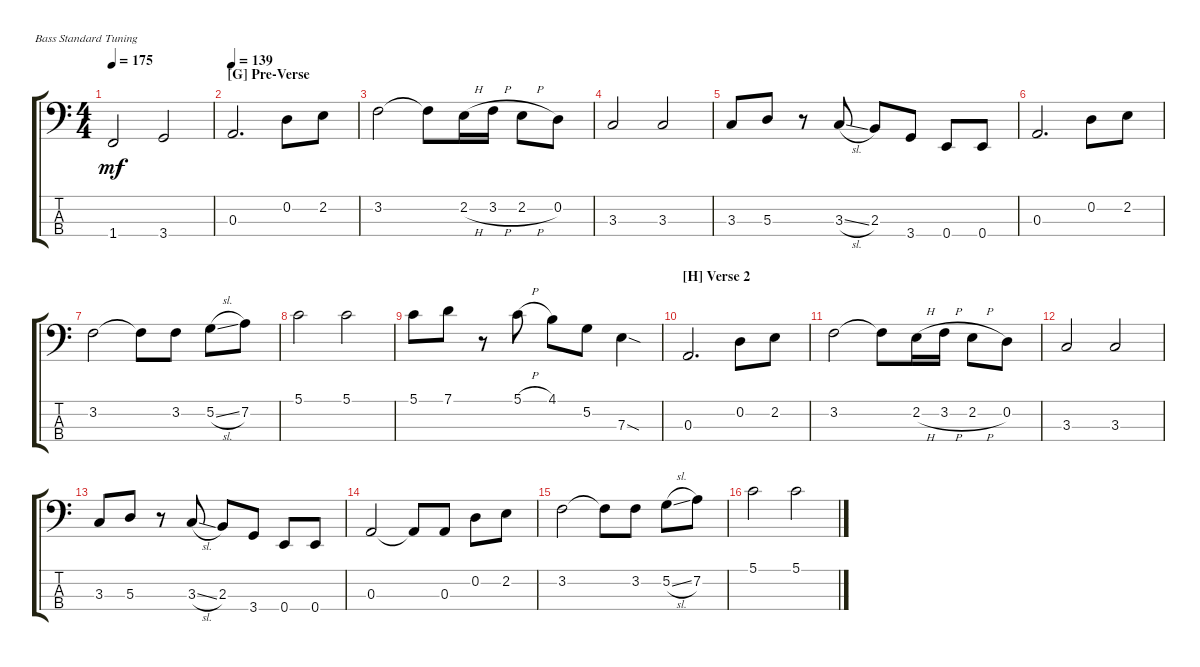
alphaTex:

\defaultSystemsLayout 4
\bracketExtendMode groupsimilarinstruments
\singleTrackTrackNamePolicy hidden
\multiTrackTrackNamePolicy hidden
\firstSystemTrackNameOrientation horizontal
\otherSystemsTrackNameOrientation horizontal
\track ("Steve Harris" "E-Bass") {instrument electricbassfinger}
\staff {score tabs}
\tuning (G2 D2 A1 E1)
\ts (4 4)
\tempo 175
\clef f4
\scale
1.03909
\ks c
1.4.2{dy mf} 3.4.2 |
\section ("G" "Pre-Verse")
\tempo 139
\scale
0.960908 0.3.2{d} 0.2.8 2.2.8 |
\scale
1.03909 3.2.2 3.2{t}.8 2.2{h}.16 3.2{h}.16 2.2{h}.8 0.2.8 |
\scale
0.960908 3.3.2 3.3.2 |
\scale
1.03909 3.3.8 5.3.8 r.8 3.3{sl}.8 2.3.8 3.4.8 0.4.8 0.4.8 |
\scale
0.960908 0.3.2{d} 0.2.8 2.2.8 |
\scale
1.03909 3.2.2 3.2{t}.8 3.2.8 5.2{sl}.8 7.2.8 |
\scale
0.960908 5.1.2 5.1.2 |
\scale
1.03909 5.1.8 7.1.8 r.8 5.1{h}.8 4.1.8 5.2.8 7.3{sod}.4 |
\section ("H" "Verse 2")
\scale
0.960908 0.3.2{d} 0.2.8 2.2.8 |
\scale
1.03909 3.2.2 3.2{t}.8 2.2{h}.16 3.2{h}.16 2.2{h}.8 0.2.8 |
\scale
0.960908 3.3.2 3.3.2 |
\scale
1.03909 3.3.8 5.3.8 r.8 3.3{sl}.8 2.3.8 3.4.8 0.4.8 0.4.8 |
\scale
0.960908 0.3.2 0.3{t}.8 0.3.8 0.2.8 2.2.8 |
\scale
1.03909 3.2.2 3.2{t}.8 3.2.8 5.2{sl}.8 7.2.8 |
\scale
0.960908 5.1.2 5.1.2
